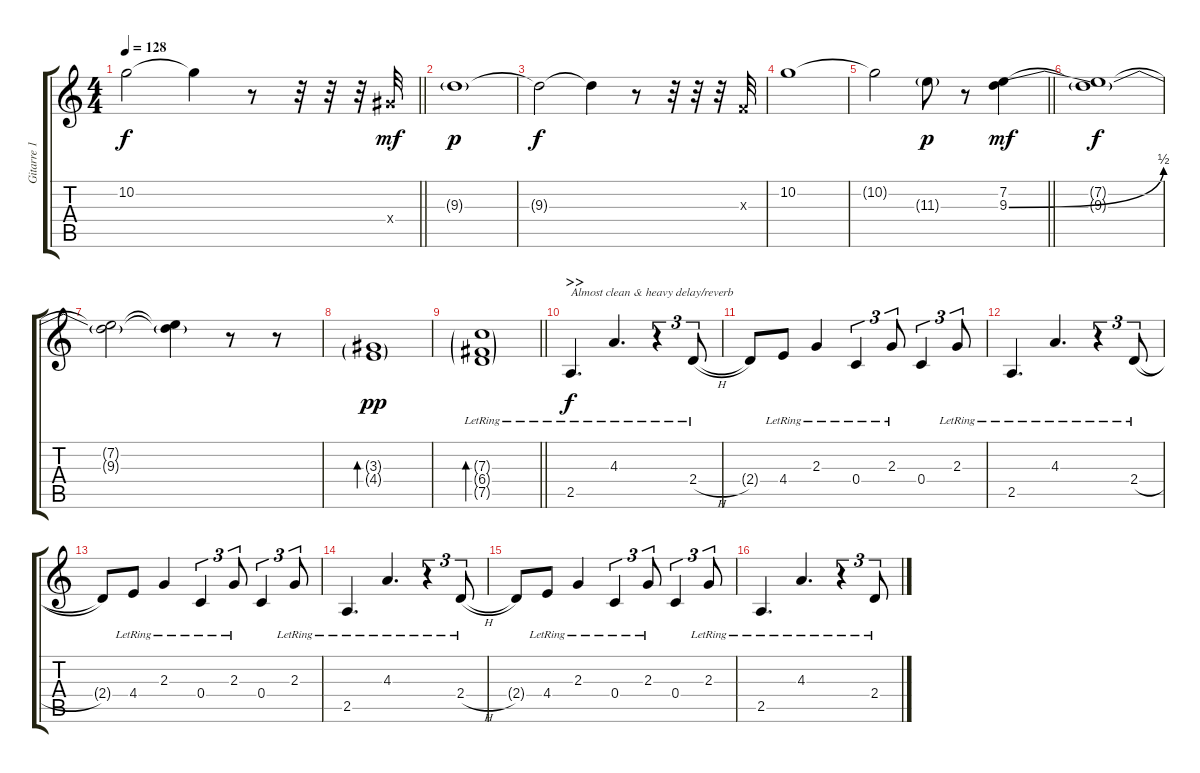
\track ("Gitarre 1" "Gitarre 1") {instrument electricguitarclean}
\staff {score tabs}
\tuning (D4 A3 F3 C3 G2 C2) {hide}
\ts (4 4)
\tempo 128
\clef g2
\barLineRight lightlight
\ks c
10.2{t}.2{dy f} 10.2{t}.4 r.8 r.32 r.32 r.32 8.4{x}.32{dy mf} |
9.3{g}.1{dy p} |
9.3{t}.2{dy f} 9.3{t}.4 r.8 r.32 r.32 r.32 0.3{x}.32 |
10.2.1 |
\barLineRight lightlight
10.2{t}.2 11.3{g}.8{dy p} r.8 (7.2 9.3{be (bend 0 0 60 2)}).4{dy mf} |
(7.2{t} 9.3{t}).1{dy f} |
(7.2{t} 9.3{t}).2 (7.2{t} 9.3{t}).4 r.8 r.8 |
(3.3{g} 4.4{g}).1{bd 480 dy pp} |
\barLineRight lightlight
(7.3{g lr} 6.4{g lr} 7.5{g lr}).1{bd 480} |
\section ("" ">>")
2.5{lr}.4{d txt "Almost clean & heavy delay/reverb" dy f instrument electricguitarclean} 4.3{lr}.4{d} r.4{tu (3 2)} 2.4{h lr}.8{tu (3 2)} |
2.4{t}.8 4.4{lr}.8 2.3{lr}.4 0.4{lr}.4{tu (3 2)} 2.3{lr}.8{tu (3 2)} 0.4.4{tu (3 2)} 2.3{lr}.8{tu (3 2)} |
2.5{lr}.4{d} 4.3{lr}.4{d} r.4{tu (3 2)} 2.4{h lr}.8{tu (3 2)} |
2.4{t}.8 4.4{lr}.8 2.3{lr}.4 0.4{lr}.4{tu (3 2)} 2.3{lr}.8{tu (3 2)} 0.4.4{tu (3 2)} 2.3{lr}.8{tu (3 2)} |
2.5{lr}.4{d} 4.3{lr}.4{d} r.4{tu (3 2)} 2.4{h lr}.8{tu (3 2)} |
2.4{t}.8 4.4{lr}.8 2.3{lr}.4 0.4{lr}.4{tu (3 2)} 2.3{lr}.8{tu (3 2)} 0.4.4{tu (3 2)} 2.3{lr}.8{tu (3 2)} |
2.5{lr}.4{d} 4.3{lr}.4{d} r.4{tu (3 2)} 2.4{h lr}.8{tu (3 2)}
